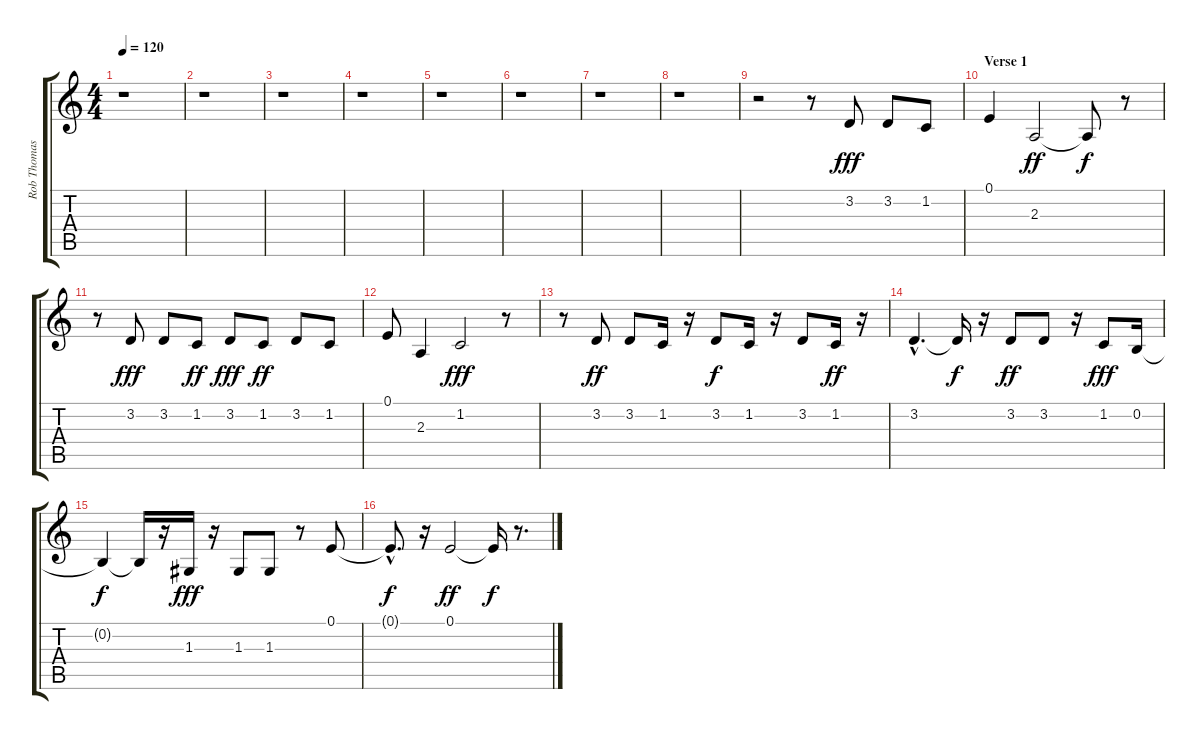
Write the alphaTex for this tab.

\track ("Rob Thomas" "Rob Thomas") {instrument synthbrass1}
\staff {score tabs}
\tuning (E4 B3 G3 D3 A2 E2) {hide}
\ts (4 4)
\tempo 120
\clef g2
\ks c
r.1{dy fff instrument synthbrass1} |
r.1 |
r.1 |
r.1 |
r.1 |
r.1 |
r.1 |
r.1 |
r.2 r.8 3.2.8 3.2.8 1.2.8 |
\section ("" "Verse 1")
0.1.4 2.3.2{dy ff} 2.3{t}.8{dy f} r.8 |
r.8 3.2.8{dy fff} 3.2.8 1.2.8{dy ff} 3.2.8{dy fff} 1.2.8{dy ff} 3.2.8 1.2.8 |
0.1.8 2.3.4 1.2.2{dy fff} r.8 |
r.8 3.2.8{dy ff} 3.2.8 1.2.16 r.16 3.2.8{dy f} 1.2.16 r.16 3.2.8 1.2.16{dy ff} r.16 |
3.2{hac}.4{d} 3.2{t}.16{dy f} r.16 3.2.8{dy ff} 3.2.8 r.16 1.2.8{dy fff} 0.2.16 |
0.2{t}.4{dy f} 0.2{t}.16 r.16 1.3.16{dy fff} r.16 1.3.8 1.3.8 r.8 0.1.8 |
0.1{hac t}.8{d dy f} r.16 0.1.2{dy ff} 0.1{t}.16{dy f} r.8{d}
